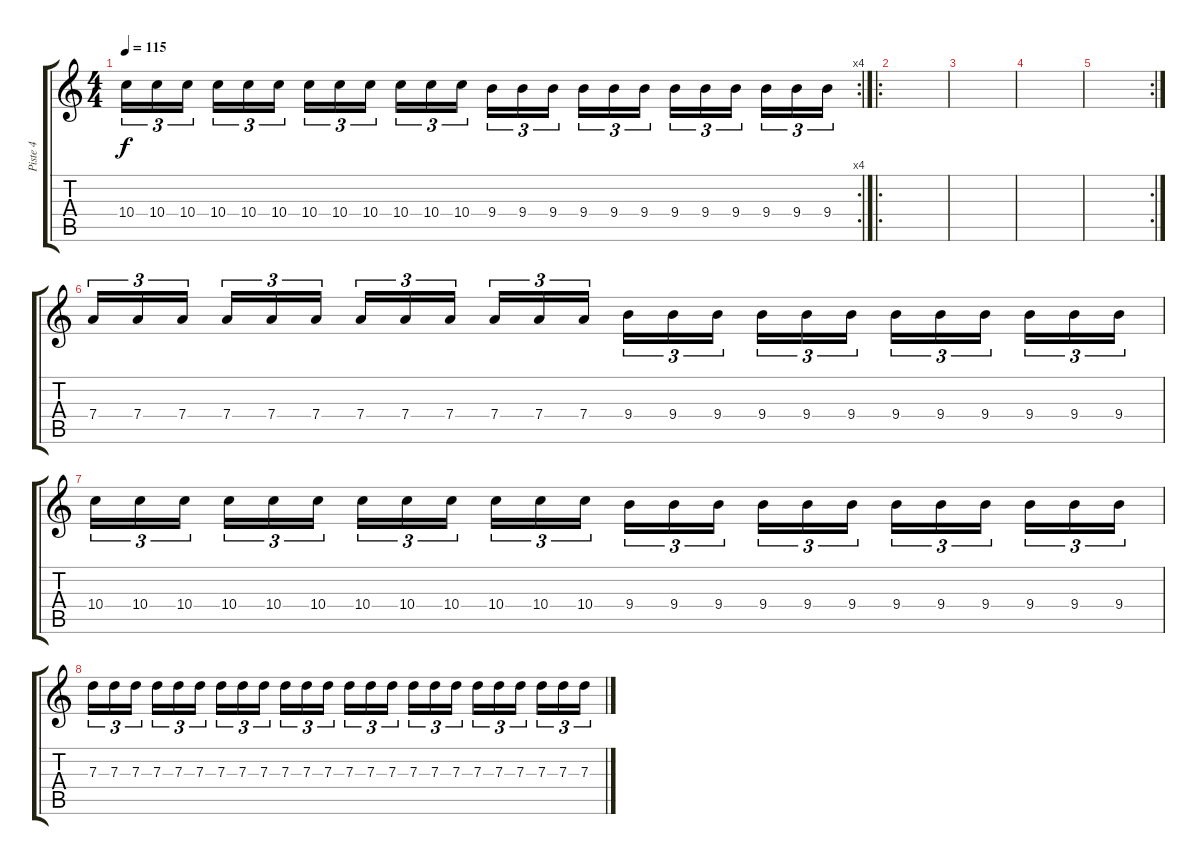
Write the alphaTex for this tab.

\track ("Piste 4" "Piste 4") {instrument electricguitarclean}
\staff {score tabs}
\tuning (E4 B3 G3 D3 A2 E2) {hide}
\rc 4
\ts (4 4)
\tempo 115
\clef g2
\ks c
10.4.16{tu (3 2) dy f} 10.4.16{tu (3 2)} 10.4.16{tu (3 2)} 10.4.16{tu (3 2)} 10.4.16{tu (3 2)} 10.4.16{tu (3 2)} 10.4.16{tu (3 2)} 10.4.16{tu (3 2)} 10.4.16{tu (3 2)} 10.4.16{tu (3 2)} 10.4.16{tu (3 2)} 10.4.16{tu (3 2)} 9.4.16{tu (3 2)} 9.4.16{tu (3 2)} 9.4.16{tu (3 2)} 9.4.16{tu (3 2)} 9.4.16{tu (3 2)} 9.4.16{tu (3 2)} 9.4.16{tu (3 2)} 9.4.16{tu (3 2)} 9.4.16{tu (3 2)} 9.4.16{tu (3 2)} 9.4.16{tu (3 2)} 9.4.16{tu (3 2)} |
\ro
|
|
|
\rc 2
|
7.4.16{tu (3 2)} 7.4.16{tu (3 2)} 7.4.16{tu (3 2)} 7.4.16{tu (3 2)} 7.4.16{tu (3 2)} 7.4.16{tu (3 2)} 7.4.16{tu (3 2)} 7.4.16{tu (3 2)} 7.4.16{tu (3 2)} 7.4.16{tu (3 2)} 7.4.16{tu (3 2)} 7.4.16{tu (3 2)} 9.4.16{tu (3 2)} 9.4.16{tu (3 2)} 9.4.16{tu (3 2)} 9.4.16{tu (3 2)} 9.4.16{tu (3 2)} 9.4.16{tu (3 2)} 9.4.16{tu (3 2)} 9.4.16{tu (3 2)} 9.4.16{tu (3 2)} 9.4.16{tu (3 2)} 9.4.16{tu (3 2)} 9.4.16{tu (3 2)} |
10.4.16{tu (3 2)} 10.4.16{tu (3 2)} 10.4.16{tu (3 2)} 10.4.16{tu (3 2)} 10.4.16{tu (3 2)} 10.4.16{tu (3 2)} 10.4.16{tu (3 2)} 10.4.16{tu (3 2)} 10.4.16{tu (3 2)} 10.4.16{tu (3 2)} 10.4.16{tu (3 2)} 10.4.16{tu (3 2)} 9.4.16{tu (3 2)} 9.4.16{tu (3 2)} 9.4.16{tu (3 2)} 9.4.16{tu (3 2)} 9.4.16{tu (3 2)} 9.4.16{tu (3 2)} 9.4.16{tu (3 2)} 9.4.16{tu (3 2)} 9.4.16{tu (3 2)} 9.4.16{tu (3 2)} 9.4.16{tu (3 2)} 9.4.16{tu (3 2)} |
7.3.16{tu (3 2)} 7.3.16{tu (3 2)} 7.3.16{tu (3 2)} 7.3.16{tu (3 2)} 7.3.16{tu (3 2)} 7.3.16{tu (3 2)} 7.3.16{tu (3 2)} 7.3.16{tu (3 2)} 7.3.16{tu (3 2)} 7.3.16{tu (3 2)} 7.3.16{tu (3 2)} 7.3.16{tu (3 2)} 7.3.16{tu (3 2)} 7.3.16{tu (3 2)} 7.3.16{tu (3 2)} 7.3.16{tu (3 2)} 7.3.16{tu (3 2)} 7.3.16{tu (3 2)} 7.3.16{tu (3 2)} 7.3.16{tu (3 2)} 7.3.16{tu (3 2)} 7.3.16{tu (3 2)} 7.3.16{tu (3 2)} 7.3.16{tu (3 2)}
